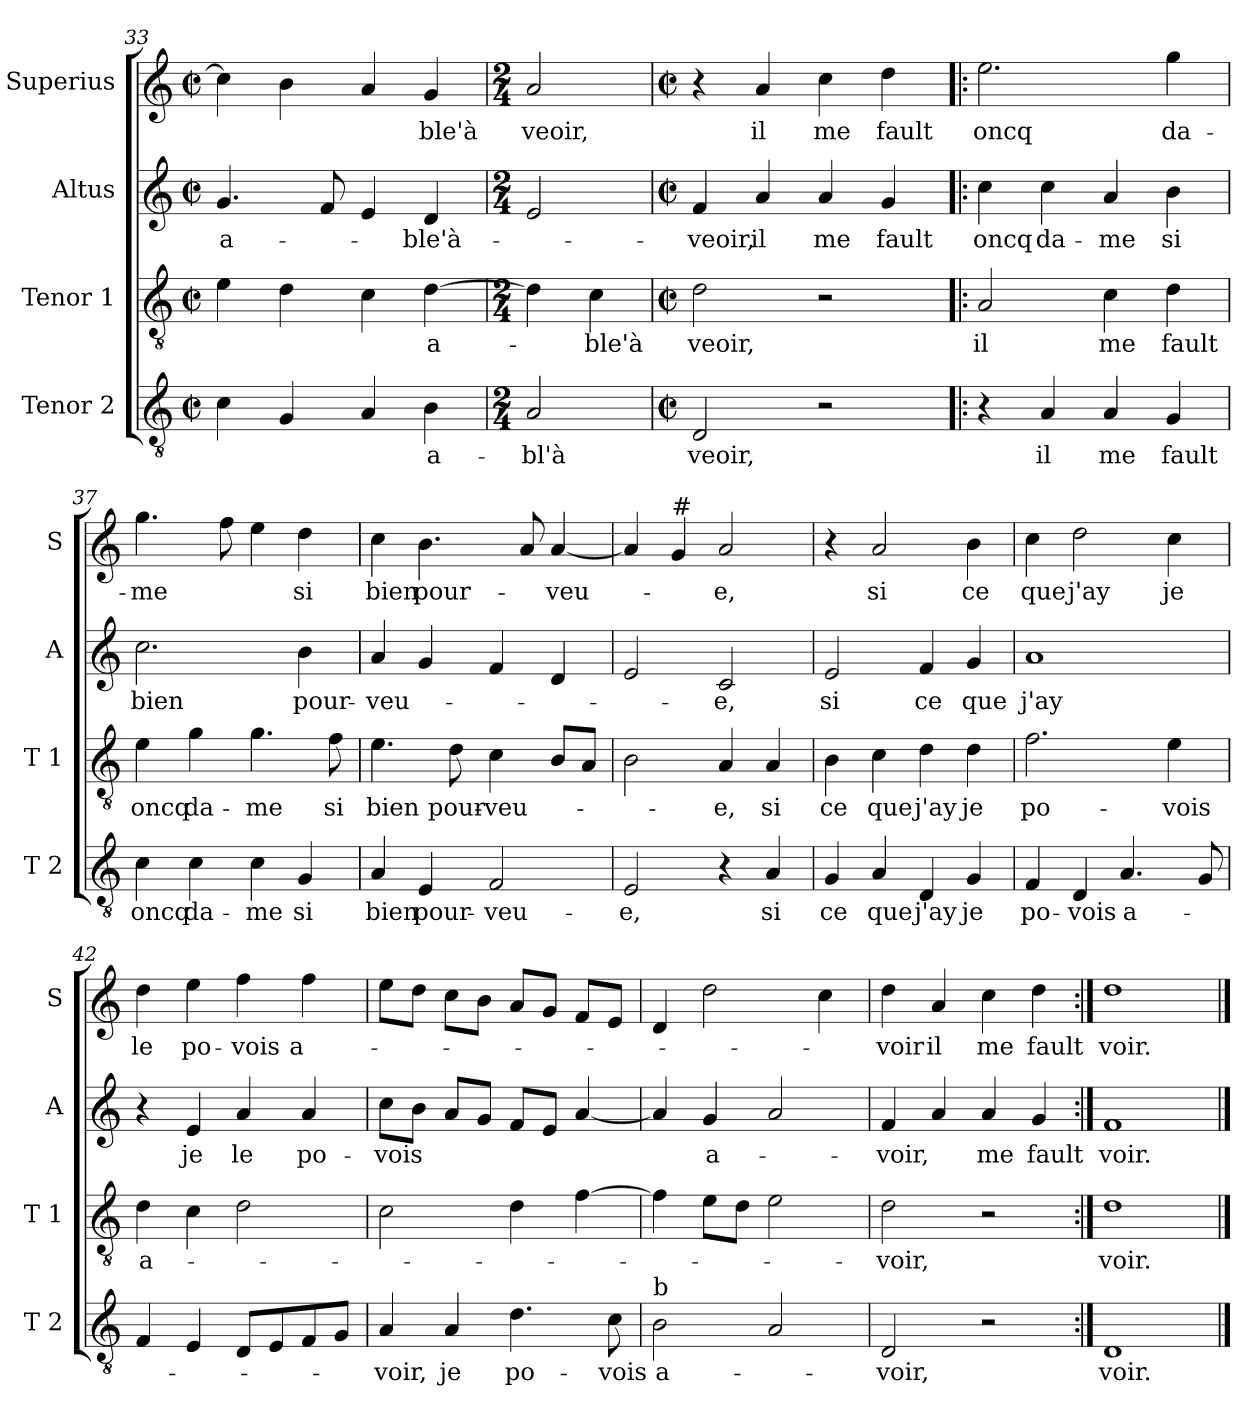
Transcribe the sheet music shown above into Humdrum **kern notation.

**kern	**text	**kern	**text	**kern	**text	**kern	**text
*part4	*part4	*part3	*part3	*part2	*part2	*part1	*part1
*staff4	*staff4	*staff3	*staff3	*staff2	*staff2	*staff1	*staff1
*I"Tenor 2	*	*I"Tenor 1	*	*I"Altus	*	*I"Superius	*
*I'T 2	*	*I'T 1	*	*I'A	*	*I'S	*
*clefGv2	*	*clefGv2	*	*clefG2	*	*clefG2	*
*k[]	*	*k[]	*	*k[]	*	*k[]	*
*C:	*	*C:	*	*C:	*	*C:	*
*M2/2	*	*M2/2	*	*M2/2	*	*M2/2	*
*met(c|)	*	*met(c|)	*	*met(c|)	*	*met(c|)	*
=33	=33	=33	=33	=33	=33	=33	=33
4c\	.	4e\	.	4.g/	-a-	4cc\]	.
4G/	.	4d\	.	.	.	4b\	.
.	.	.	.	8f/	.	.	.
4A/	.	4c\	.	4e/	.	4a/	.
4B\	-a-	[4d\	-a-	4d/	-ble'à-	4g/	-ble'à
=34	=34	=34	=34	=34	=34	=34	=34
*M2/4	*	*M2/4	*	*M2/4	*	*M2/4	*
2A/	-bl'à	4d\]	.	2e/	.	2a/	veoir,
.	.	4c\	-ble'à	.	.	.	.
=35	=35	=35	=35	=35	=35	=35	=35
*M2/2	*	*M2/2	*	*M2/2	*	*M2/2	*
*met(c|)	*	*met(c|)	*	*met(c|)	*	*met(c|)	*
2D/	veoir,	2d\	veoir,	4f/	-veoir,	4r	.
.	.	.	.	4a/	il	4a/	il
2r	.	2r	.	4a/	me	4cc\	me
.	.	.	.	4g/	fault	4dd\	fault
!!LO:LB:g=z
=36!|:	=36!|:	=36!|:	=36!|:	=36!|:	=36!|:	=36!|:	=36!|:
4r	.	2A/	il	4cc\	oncq	2.ee\	oncq
4A/	il	.	.	4cc\	da-	.	.
4A/	me	4c\	me	4a/	-me	.	.
4G/	fault	4d\	fault	4b\	si	4gg\	da-
=37	=37	=37	=37	=37	=37	=37	=37
4c\	oncq	4e\	oncq	2.cc\	bien	4.gg\	-me
4c\	da-	4g\	da-	.	.	.	.
.	.	.	.	.	.	8ff\	.
4c\	-me	4.g\	-me	.	.	4ee\	.
4G/	si	.	.	4b\	pour-	4dd\	si
.	.	8f\	si	.	.	.	.
=38	=38	=38	=38	=38	=38	=38	=38
4A/	bien	4.e\	bien	4a/	-veu-	4cc\	bien
4E/	pour-	.	.	4g/	.	4.b\	pour-
.	.	8d\	pour-	.	.	.	.
2F/	-veu-	4c\	-veu-	4f/	.	.	.
.	.	.	.	.	.	8a/	.
.	.	8B/L	.	4d/	.	[4a/	-veu-
.	.	8A/J	.	.	.	.	.
=39	=39	=39	=39	=39	=39	=39	=39
2E/	-e,	2B\	.	2e/	.	4a/]	.
!	!	!	!	!	!	!LO:TX:a:t=#	!
.	.	.	.	.	.	4g/	.
4r	.	4A/	-e,	2c/	-e,	2a/	-e,
4A/	si	4A/	si	.	.	.	.
=40	=40	=40	=40	=40	=40	=40	=40
4G/	ce	4B\	ce	2e/	si	4r	.
4A/	que	4c\	que	.	.	2a/	si
4D/	j'ay	4d\	j'ay	4f/	ce	.	.
4G/	je	4d\	je	4g/	que	4b\	ce
!!LO:LB:g=z
=41	=41	=41	=41	=41	=41	=41	=41
4F/	po-	2.f\	po-	1a	j'ay	4cc\	que
4D/	-vois	.	.	.	.	2dd\	j'ay
4.A/	a-	.	.	.	.	.	.
.	.	4e\	-vois	.	.	4cc\	je
8G/	.	.	.	.	.	.	.
=42	=42	=42	=42	=42	=42	=42	=42
4F/	.	4d\	a-	4r	.	4dd\	le
4E/	.	4c\	.	4e/	je	4ee\	po-
8D/L	.	2d\	.	4a/	le	4ff\	-vois
8E/	.	.	.	.	.	.	.
8F/	.	.	.	4a/	po-	4ff\	a-
8G/J	.	.	.	.	.	.	.
=43	=43	=43	=43	=43	=43	=43	=43
4A/	-voir,	2c\	.	8cc\L	-vois	8ee\L	.
.	.	.	.	8b\J	.	8dd\J	.
4A/	je	.	.	8a/L	.	8cc\L	.
.	.	.	.	8g/J	.	8b\J	.
4.d\	po-	4d\	.	8f/L	.	8a/L	.
.	.	.	.	8e/J	.	8g/J	.
.	.	[4f\	.	[4a/	.	8f/L	.
8c\	-vois	.	.	.	.	8e/J	.
=44	=44	=44	=44	=44	=44	=44	=44
!LO:TX:a:t=b	!	!	!	!	!	!	!
2B\	a-	4f\]	.	4a/]	.	4d/	.
.	.	8e\L	.	4g/	a-	2dd\	.
.	.	8d\J	.	.	.	.	.
2A/	.	2e\	.	2a/	.	.	.
.	.	.	.	.	.	4cc\	.
=45	=45	=45	=45	=45	=45	=45	=45
2D/	-voir,	2d\	-voir,	4f/	-voir,	4dd\	-voir
.	.	.	.	4a/	.	4a/	il
2r	.	2r	.	4a/	me	4cc\	me
.	.	.	.	4g/	fault	4dd\	fault
=46:|!	=46:|!	=46:|!	=46:|!	=46:|!	=46:|!	=46:|!	=46:|!
1D	voir.	1d	voir.	1f	voir.	1dd	voir.-
==	==	==	==	==	==	==	==
*-	*-	*-	*-	*-	*-	*-	*-
